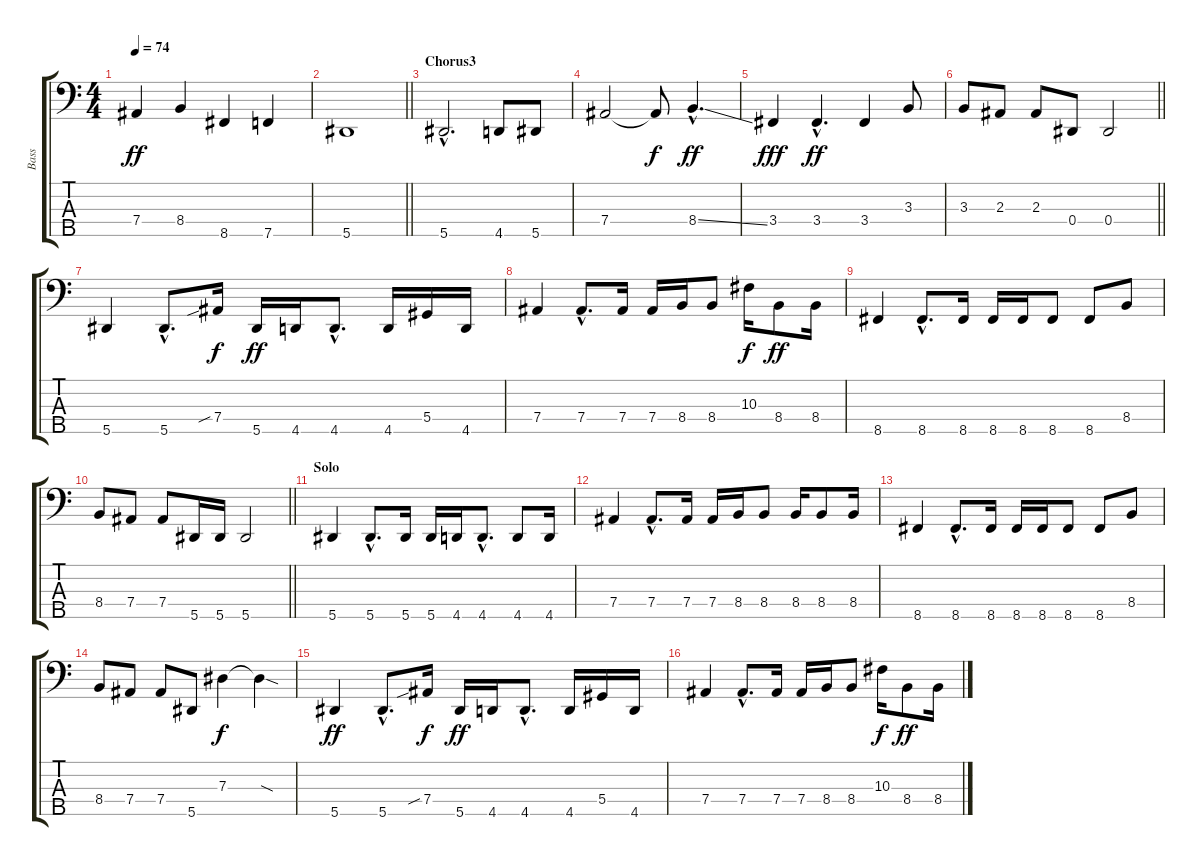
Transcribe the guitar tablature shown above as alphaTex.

\track ("Bass" "Bass") {instrument electricbassfinger}
\staff {score tabs}
\tuning (Gb2 Db2 Ab1 Eb1 Bb0) {hide}
\ts (4 4)
\tempo 74
\clef f4
\ks c
7.4.4{dy ff} 8.4.4 8.5.4 7.5.4 |
\barLineRight lightlight
5.5.1 |
\section ("" "Chorus3")
5.5{hac}.2{d} 4.5.8 5.5.8 |
7.4.2 7.4{t}.8{dy f} 8.4{ss hac}.4{d dy ff} |
3.4.4{dy fff} 3.4{hac}.4{d dy ff} 3.4.4 3.3.8 |
\barLineRight lightlight
3.3.8 2.3.8 2.3.8 0.4.8 0.4.2 |
5.5.4 5.5{hac}.8{d} 7.4{sib}.16{dy f} 5.5.16{dy ff} 4.5.16 4.5{hac}.8{d} 4.5.16 5.4.16 4.5.16 |
7.4.4 7.4{hac}.8{d} 7.4.16 7.4.16 8.4.16 8.4.8 10.3.16{dy f} 8.4.8{dy ff} 8.4.16 |
8.5.4 8.5{hac}.8{d} 8.5.16 8.5.16 8.5.16 8.5.8 8.5.8 8.4.8 |
\barLineRight lightlight
8.4.8 7.4.8 7.4.8 5.5.16 5.5.16 5.5.2 |
\section ("" "Solo")
5.5.4 5.5{hac}.8{d} 5.5.16 5.5.16 4.5.16 4.5{hac}.8{d} 4.5.8 4.5.16 |
7.4.4 7.4{hac}.8{d} 7.4.16 7.4.16 8.4.16 8.4.8 8.4.16 8.4.8 8.4.16 |
8.5.4 8.5{hac}.8{d} 8.5.16 8.5.16 8.5.16 8.5.8 8.5.8 8.4.8 |
8.4.8 7.4.8 7.4.8 5.5.8 7.3.4{dy f} 7.3{sod t}.4 |
5.5.4{dy ff} 5.5{hac}.8{d} 7.4{sib}.16{dy f} 5.5.16{dy ff} 4.5.16 4.5{hac}.8{d} 4.5.16 5.4.16 4.5.16 |
7.4.4 7.4{hac}.8{d} 7.4.16 7.4.16 8.4.16 8.4.8 10.3.16{dy f} 8.4.8{dy ff} 8.4.16
